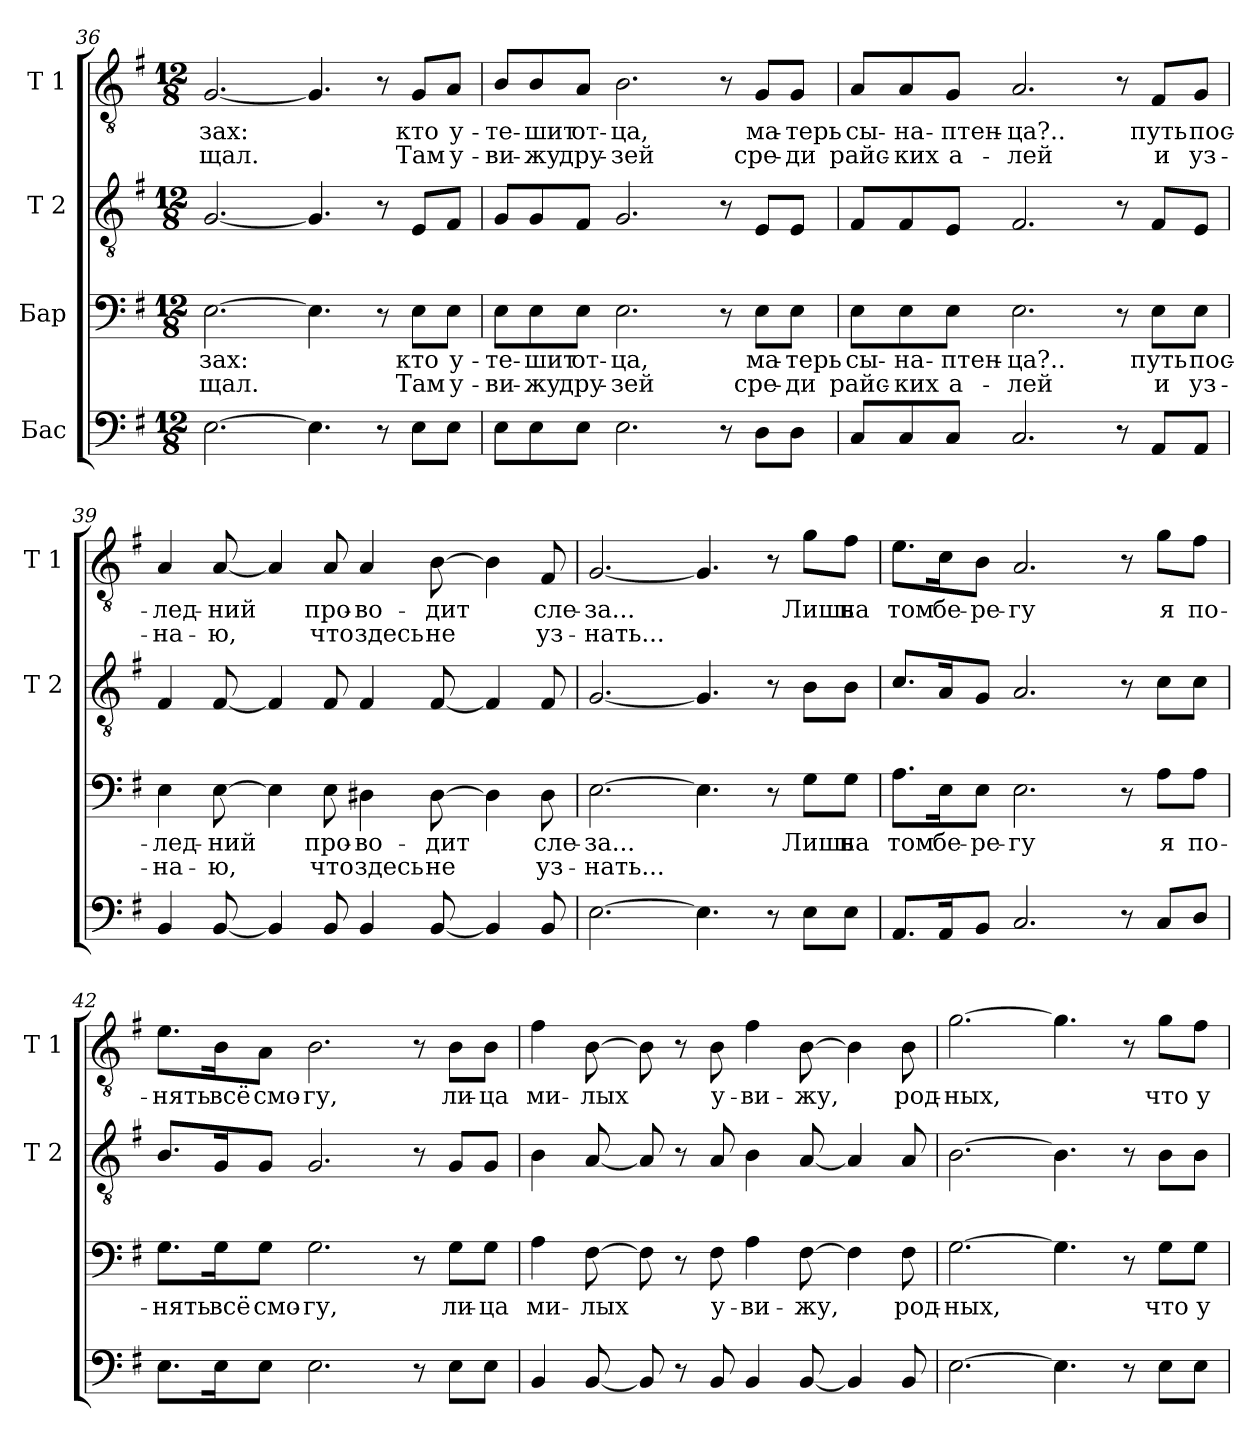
**kern	**kern	**text	**text	**kern	**kern	**text	**text
*part4	*part3	*part3	*part3	*part2	*part1	*part1	*part1
*staff4	*staff3	*staff3	*staff3	*staff2	*staff1	*staff1	*staff1
*I"Бас	*I"Бар	*	*	*I"T 2	*I"T 1	*	*
*	*	*	*	*I'T 2	*I'T 1	*	*
!!LO:PB:g=z
*clefF4	*clefF4	*	*	*clefGv2	*clefGv2	*	*
*k[f#]	*k[f#]	*	*	*k[f#]	*k[f#]	*	*
*e:	*e:	*	*	*e:	*e:	*	*
*M12/8	*M12/8	*	*	*M12/8	*M12/8	*	*
=36	=36	=36	=36	=36	=36	=36	=36
!	!	!LO:LY:b	!LO:LY:b	!	!	!LO:LY:b	!LO:LY:b
[2.E\	[2.E\	-зах:	-щал.	[2.G/	[2.G/	-зах:	-щал.
4.E\]	4.E\]	.	.	4.G/]	4.G/]	.	.
8r	8r	.	.	8r	8r	.	.
!	!	!LO:LY:b	!LO:LY:b	!	!	!LO:LY:b	!LO:LY:b
8E\L	8E\L	кто	Там	8E/L	8G/L	кто	Там
!	!	!LO:LY:b	!LO:LY:b	!	!	!LO:LY:b	!LO:LY:b
8E\J	8E\J	у-	у-	8F#/J	8A/J	у-	у-
=37	=37	=37	=37	=37	=37	=37	=37
!	!	!LO:LY:b	!LO:LY:b	!	!	!LO:LY:b	!LO:LY:b
8E\L	8E\L	-те-	-ви-	8G/L	8B/L	-те-	-ви-
!	!	!LO:LY:b	!LO:LY:b	!	!	!LO:LY:b	!LO:LY:b
8E\	8E\	-шит	-жу	8G/	8B/	-шит	-жу
!	!	!LO:LY:b	!LO:LY:b	!	!	!LO:LY:b	!LO:LY:b
8E\J	8E\J	от-	дру-	8F#/J	8A/J	от-	дру-
!	!	!LO:LY:b	!LO:LY:b	!	!	!LO:LY:b	!LO:LY:b
2.E\	2.E\	-ца,	-зей	2.G/	2.B\	-ца,	-зей
8r	8r	.	.	8r	8r	.	.
!	!	!LO:LY:b	!LO:LY:b	!	!	!LO:LY:b	!LO:LY:b
8D\L	8E\L	ма-	сре-	8E/L	8G/L	ма-	сре-
!	!	!LO:LY:b	!LO:LY:b	!	!	!LO:LY:b	!LO:LY:b
8D\J	8E\J	-терь	-ди	8E/J	8G/J	-терь	-ди
=38	=38	=38	=38	=38	=38	=38	=38
!	!	!LO:LY:b	!LO:LY:b	!	!	!LO:LY:b	!LO:LY:b
8C/L	8E\L	сы-	райс-	8F#/L	8A/L	сы-	райс-
!	!	!LO:LY:b	!LO:LY:b	!	!	!LO:LY:b	!LO:LY:b
8C/	8E\	-на-	-ких	8F#/	8A/	-на-	-ких
!	!	!LO:LY:b	!LO:LY:b	!	!	!LO:LY:b	!LO:LY:b
8C/J	8E\J	-птен-	а-	8E/J	8G/J	-птен-	а-
!	!	!LO:LY:b	!LO:LY:b	!	!	!LO:LY:b	!LO:LY:b
2.C/	2.E\	-ца?..	-лей	2.F#/	2.A/	-ца?..	-лей
!	!	!LO:LY:b	!	!	!	!LO:LY:b	!
8r	8r	В	.	8r	8r	В	.
!	!	!LO:LY:b	!LO:LY:b	!	!	!LO:LY:b	!LO:LY:b
8AA/L	8E\L	путь	и	8F#/L	8F#/L	путь	и
!	!	!LO:LY:b	!LO:LY:b	!	!	!LO:LY:b	!LO:LY:b
8AA/J	8E\J	пос-	уз-	8E/J	8G/J	пос-	уз-
!!LO:LB:g=z
=39	=39	=39	=39	=39	=39	=39	=39
!	!	!LO:LY:b	!LO:LY:b	!	!	!LO:LY:b	!LO:LY:b
4BB/	4E\	-лед-	-на-	4F#/	4A/	-лед-	-на-
!	!	!LO:LY:b	!LO:LY:b	!	!	!LO:LY:b	!LO:LY:b
[8BB/	[8E\	-ний	-ю,	[8F#/	[8A/	-ний	-ю,
4BB/]	4E\]	.	.	4F#/]	4A/]	.	.
!	!	!LO:LY:b	!LO:LY:b	!	!	!LO:LY:b	!LO:LY:b
8BB/	8E\	про-	что	8F#/	8A/	про-	что
!	!	!LO:LY:b	!LO:LY:b	!	!	!LO:LY:b	!LO:LY:b
4BB/	4D#X\	-во-	здесь	4F#/	4A/	-во-	здесь
!	!	!LO:LY:b	!LO:LY:b	!	!	!LO:LY:b	!LO:LY:b
[8BB/	[8D#\	-дит	не	[8F#/	[8B\	-дит	не
4BB/]	4D#\]	.	.	4F#/]	4B\]	.	.
!	!	!LO:LY:b	!LO:LY:b	!	!	!LO:LY:b	!LO:LY:b
8BB/	8D#\	сле-	уз-	8F#/	8F#/	сле-	уз-
=40	=40	=40	=40	=40	=40	=40	=40
!	!	!LO:LY:b	!LO:LY:b	!	!	!LO:LY:b	!LO:LY:b
[2.E\	[2.E\	-за...	-нать...	[2.G/	[2.G/	-за...	-нать...
4.E\]	4.E\]	.	.	4.G/]	4.G/]	.	.
8r	8r	.	.	8r	8r	.	.
!	!	!LO:LY:b	!	!	!	!LO:LY:b	!
8E\L	8G\L	Лишь	.	8B\L	8g\L	Лишь	.
!	!	!LO:LY:b	!	!	!	!LO:LY:b	!
8E\J	8G\J	на	.	8B\J	8f#\J	на	.
=41	=41	=41	=41	=41	=41	=41	=41
!	!	!LO:LY:b	!	!	!	!LO:LY:b	!
8.AA/L	8.A\L	том	.	8.c/L	8.e\L	том	.
!	!	!LO:LY:b	!	!	!	!LO:LY:b	!
16AA/k	16E\k	бе-	.	16A/k	16c\k	бе-	.
!	!	!LO:LY:b	!	!	!	!LO:LY:b	!
8BB/J	8E\J	-ре-	.	8G/J	8B\J	-ре-	.
!	!	!LO:LY:b	!	!	!	!LO:LY:b	!
2.C/	2.E\	-гу	.	2.A/	2.A/	-гу	.
8r	8r	.	.	8r	8r	.	.
!	!	!LO:LY:b	!	!	!	!LO:LY:b	!
8C/L	8A\L	я	.	8c\L	8g\L	я	.
!	!	!LO:LY:b	!	!	!	!LO:LY:b	!
8D/J	8A\J	по-	.	8c\J	8f#\J	по-	.
!!LO:LB:g=z
=42	=42	=42	=42	=42	=42	=42	=42
!	!	!LO:LY:b	!	!	!	!LO:LY:b	!
8.E\L	8.G\L	-нять	.	8.B/L	8.e\L	-нять	.
!	!	!LO:LY:b	!	!	!	!LO:LY:b	!
16E\k	16G\k	всё	.	16G/k	16B\k	всё	.
!	!	!LO:LY:b	!	!	!	!LO:LY:b	!
8E\J	8G\J	смо-	.	8G/J	8A\J	смо-	.
!	!	!LO:LY:b	!	!	!	!LO:LY:b	!
2.E\	2.G\	-гу,	.	2.G/	2.B\	-гу,	.
8r	8r	.	.	8r	8r	.	.
!	!	!LO:LY:b	!	!	!	!LO:LY:b	!
8E\L	8G\L	ли-	.	8G/L	8B\L	ли-	.
!	!	!LO:LY:b	!	!	!	!LO:LY:b	!
8E\J	8G\J	-ца	.	8G/J	8B\J	-ца	.
=43	=43	=43	=43	=43	=43	=43	=43
!	!	!LO:LY:b	!	!	!	!LO:LY:b	!
4BB/	4A\	ми-	.	4B\	4f#\	ми-	.
!	!	!LO:LY:b	!	!	!	!LO:LY:b	!
[8BB/	[8F#\	-лых	.	[8A/	[8B\	-лых	.
8BB/]	8F#\]	.	.	8A/]	8B\]	.	.
8r	8r	.	.	8r	8r	.	.
!	!	!LO:LY:b	!	!	!	!LO:LY:b	!
8BB/	8F#\	у-	.	8A/	8B\	у-	.
!	!	!LO:LY:b	!	!	!	!LO:LY:b	!
4BB/	4A\	-ви-	.	4B\	4f#\	-ви-	.
!	!	!LO:LY:b	!	!	!	!LO:LY:b	!
[8BB/	[8F#\	-жу,	.	[8A/	[8B\	-жу,	.
4BB/]	4F#\]	.	.	4A/]	4B\]	.	.
!	!	!LO:LY:b	!	!	!	!LO:LY:b	!
8BB/	8F#\	род-	.	8A/	8B\	род-	.
=44	=44	=44	=44	=44	=44	=44	=44
!	!	!LO:LY:b	!	!	!	!LO:LY:b	!
[2.E\	[2.G\	-ных,	.	[2.B\	[2.g\	-ных,	.
4.E\]	4.G\]	.	.	4.B\]	4.g\]	.	.
8r	8r	.	.	8r	8r	.	.
!	!	!LO:LY:b	!	!	!	!LO:LY:b	!
8E\L	8G\L	что	.	8B\L	8g\L	что	.
!	!	!LO:LY:b	!	!	!	!LO:LY:b	!
8E\J	8G\J	у-	.	8B\J	8f#\J	у-	.
=	=	=	=	=	=	=	=
*-	*-	*-	*-	*-	*-	*-	*-
